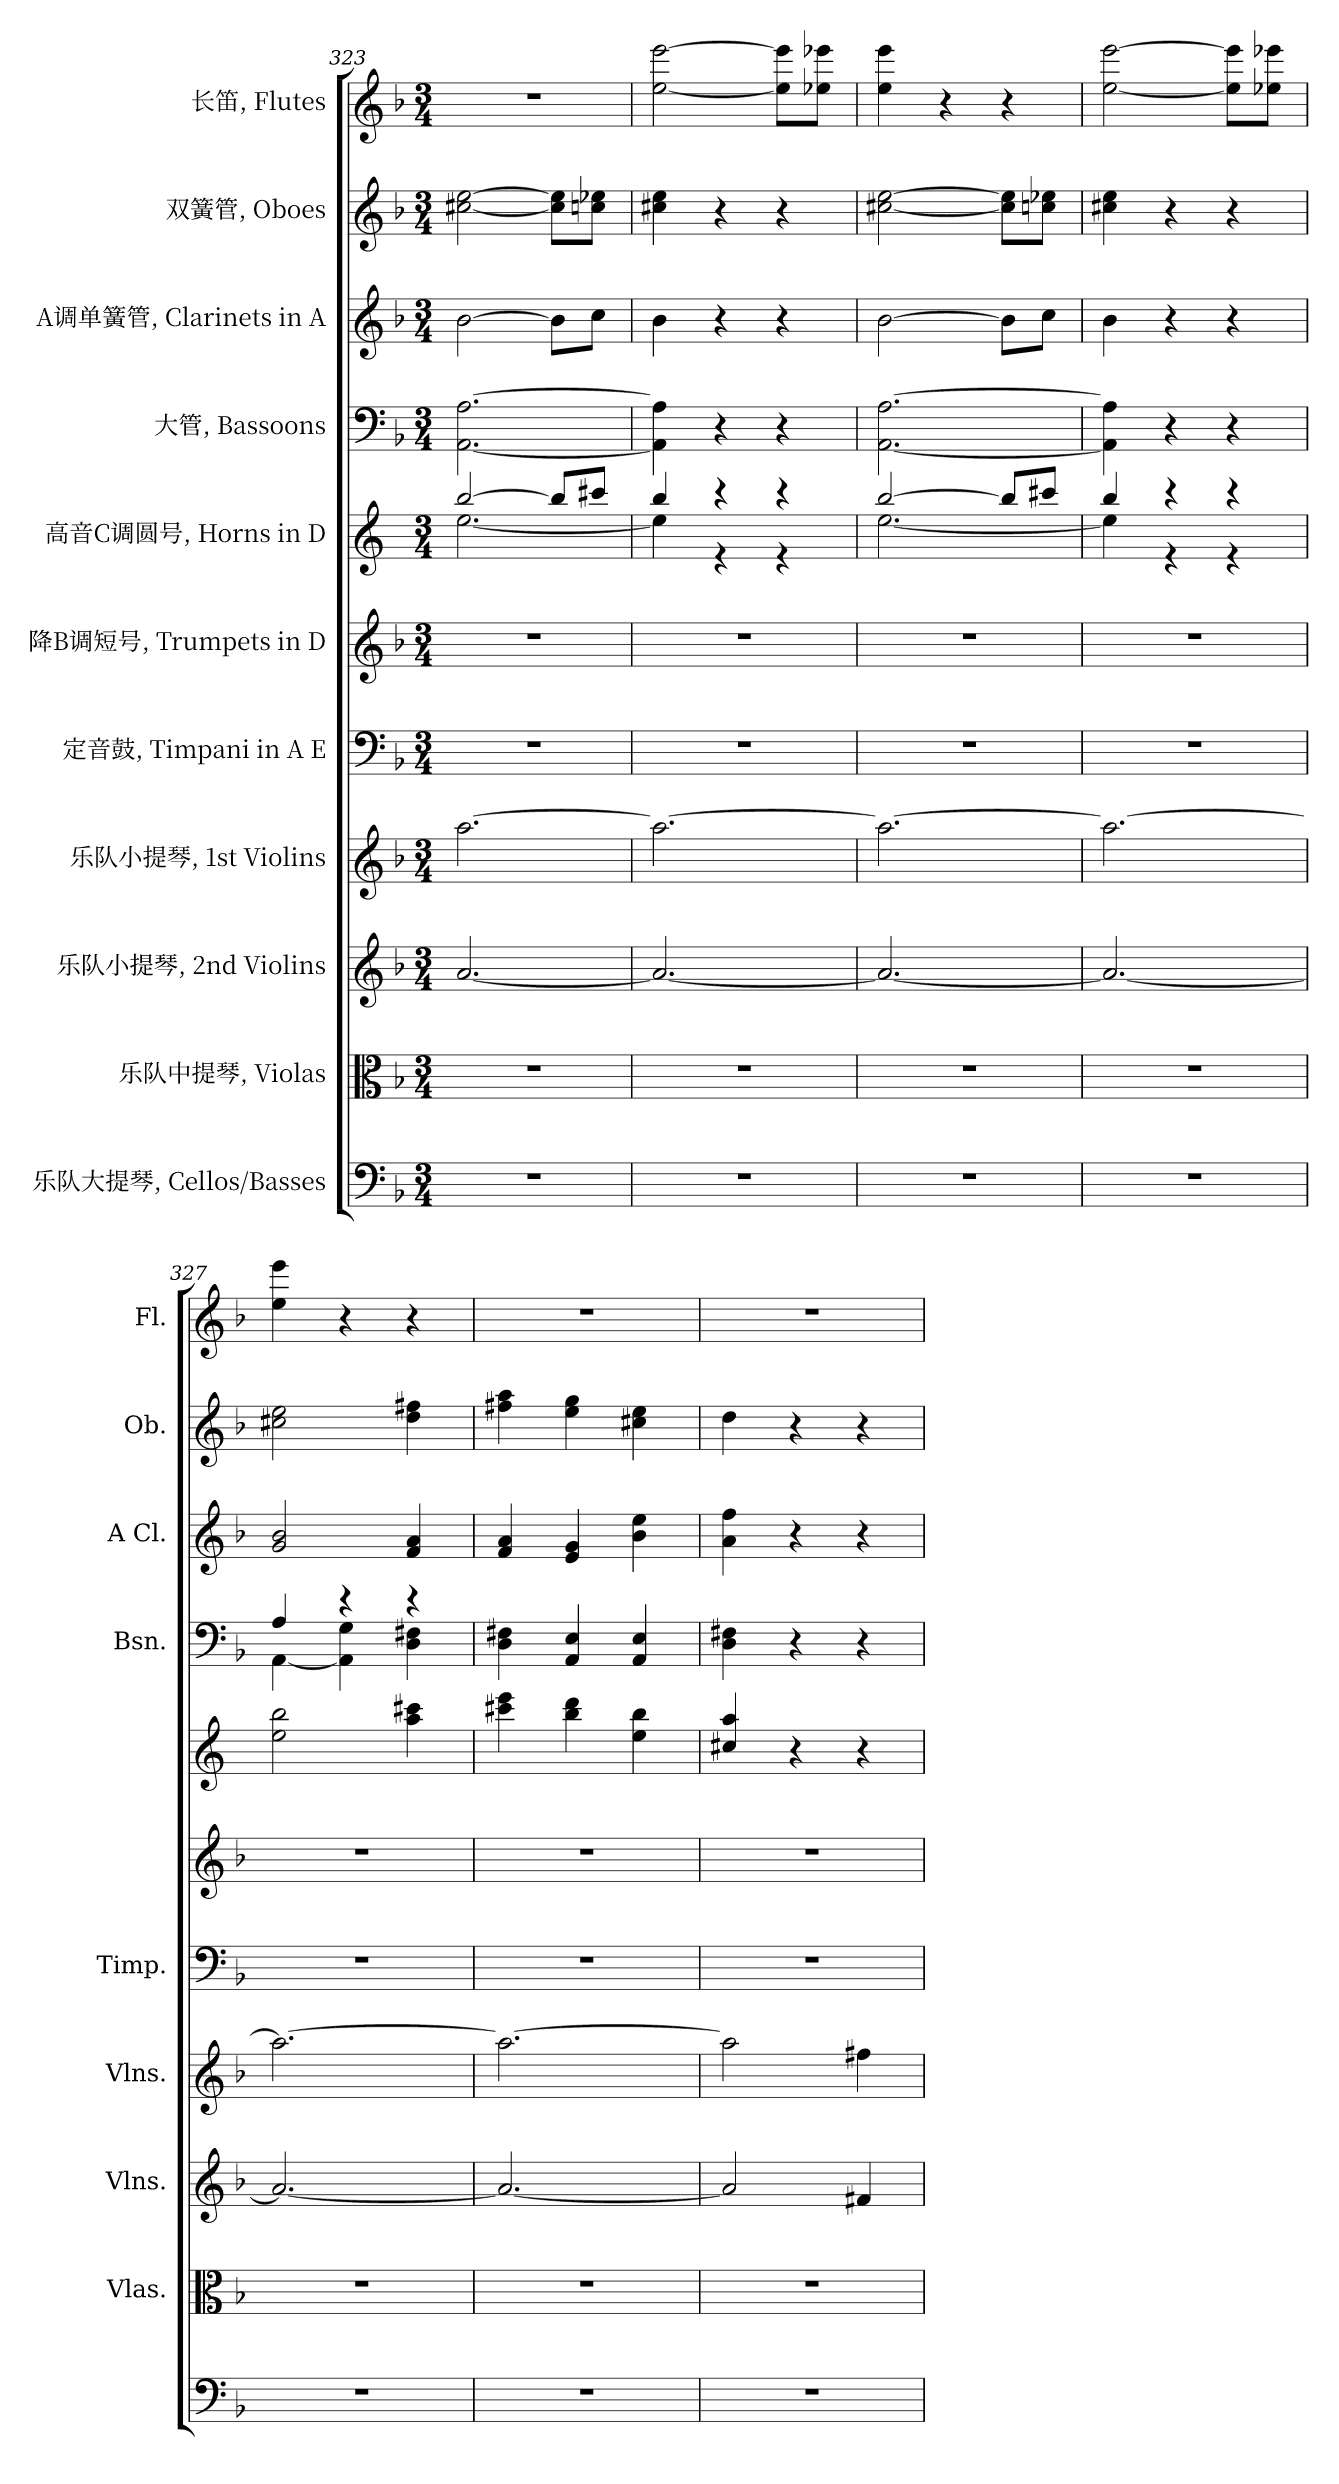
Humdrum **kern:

**kern	**kern	**kern	**kern	**kern	**kern	**kern	**kern	**kern	**kern	**kern
*part11	*part10	*part9	*part8	*part7	*part6	*part5	*part4	*part3	*part2	*part1
*staff11	*staff10	*staff9	*staff8	*staff7	*staff6	*staff5	*staff4	*staff3	*staff2	*staff1
*I"乐队大提琴, Cellos/Basses	*I"乐队中提琴, Violas	*I"乐队小提琴, 2nd Violins	*I"乐队小提琴, 1st Violins	*I"定音鼓, Timpani in A E	*I"降B调短号, Trumpets in D	*I"高音C调圆号, Horns in D	*I"大管, Bassoons	*I"A调单簧管, Clarinets in A	*I"双簧管, Oboes	*I"长笛, Flutes
*	*I'Vlas.	*I'Vlns.	*I'Vlns.	*I'Timp.	*	*	*I'Bsn.	*I'A Cl.	*I'Ob.	*I'Fl.
*clefF4	*clefC3	*clefG2	*clefG2	*clefF4	*clefG2	*clefG2	*clefF4	*clefG2	*clefG2	*clefG2
*	*	*	*	*	*ITrd1c2	*ITrd4c7	*	*ITrd2c3	*	*
*k[b-]	*k[b-]	*k[b-]	*k[b-]	*k[b-]	*k[b-e-a-]	*k[b-]	*k[b-]	*k[f#c#]	*k[b-]	*k[b-]
*M3/4	*M3/4	*M3/4	*M3/4	*M3/4	*M3/4	*M3/4	*M3/4	*M3/4	*M3/4	*M3/4
=323	=323	=323	=323	=323	=323	=323	=323	=323	=323	=323
*	*	*	*	*	*	*^	*	*	*	*
2.r	2.r	[2.a/	[2.aa\	2.r	2.r	[2ee/	[2.a\	[2.AA\ [2.A\	[2g\	[2cc#X\ [2ee\	2.r
.	.	.	.	.	.	8ee/L]	.	.	8g\L]	8cc#\] 8ee\]L	.
.	.	.	.	.	.	8ff#X/J	.	.	8a\J	8ccn\ 8ee-X\J	.
=324	=324	=324	=324	=324	=324	=324	=324	=324	=324	=324	=324
2.r	2.r	2.a/_	2.aa\_	2.r	2.r	4ee/	4a\]	4AA\] 4A\]	4g\	4cc#X\ 4ee\	[2ee\ [2eee\
.	.	.	.	.	.	4r	4r	4r	4r	4r	.
.	.	.	.	.	.	4r	4r	4r	4r	4r	8ee\] 8eee\]L
.	.	.	.	.	.	.	.	.	.	.	8ee-X\ 8eee-X\J
=325	=325	=325	=325	=325	=325	=325	=325	=325	=325	=325	=325
2.r	2.r	2.a/_	2.aa\_	2.r	2.r	[2ee/	[2.a\	[2.AA\ [2.A\	[2g\	[2cc#X\ [2ee\	4ee\ 4eee\
.	.	.	.	.	.	.	.	.	.	.	4r
.	.	.	.	.	.	8ee/L]	.	.	8g\L]	8cc#\] 8ee\]L	4r
.	.	.	.	.	.	8ff#X/J	.	.	8a\J	8ccn\ 8ee-X\J	.
=326	=326	=326	=326	=326	=326	=326	=326	=326	=326	=326	=326
2.r	2.r	2.a/_	2.aa\_	2.r	2.r	4ee/	4a\]	4AA\] 4A\]	4g\	4cc#X\ 4ee\	[2ee\ [2eee\
.	.	.	.	.	.	4r	4r	4r	4r	4r	.
.	.	.	.	.	.	4r	4r	4r	4r	4r	8ee\] 8eee\]L
.	.	.	.	.	.	.	.	.	.	.	8ee-X\ 8eee-X\J
*	*	*	*	*	*	*v	*v	*	*	*	*
=327	=327	=327	=327	=327	=327	=327	=327	=327	=327	=327
*	*	*	*	*	*	*	*^	*	*	*
2.r	2.r	2.a/_	2.aa\_	2.r	2.r	2a\ 2ee\	4A/	[4AA\	2e/ 2g/	2cc#X\ 2ee\	4ee\ 4eee\
.	.	.	.	.	.	.	4r	4AA\] 4G\	.	.	4r
.	.	.	.	.	.	4dd\ 4ff#X\	4r	4D\ 4F#X\	4d/ 4f#/	4dd\ 4ff#X\	4r
*	*	*	*	*	*	*	*v	*v	*	*	*
=328	=328	=328	=328	=328	=328	=328	=328	=328	=328	=328
2.r	2.r	2.a/_	2.aa\_	2.r	2.r	4ff#X\ 4aa\	4D\ 4F#X\	4d/ 4f#/	4ff#X\ 4aa\	2.r
.	.	.	.	.	.	4ee\ 4gg\	4AA/ 4E/	4c#/ 4e/	4ee\ 4gg\	.
.	.	.	.	.	.	4a\ 4ee\	4AA/ 4E/	4g\ 4cc#\	4cc#X\ 4ee\	.
!!LO:PB:g=z
=329	=329	=329	=329	=329	=329	=329	=329	=329	=329	=329
2.r	2.r	2a/]	2aa\]	2.r	2.r	4f#X/ 4dd/	4D\ 4F#X\	4f#\ 4dd\	4dd\	2.r
.	.	.	.	.	.	4r	4r	4r	4r	.
.	.	4f#X/	4ff#X\	.	.	4r	4r	4r	4r	.
=	=	=	=	=	=	=	=	=	=	=
*-	*-	*-	*-	*-	*-	*-	*-	*-	*-	*-
